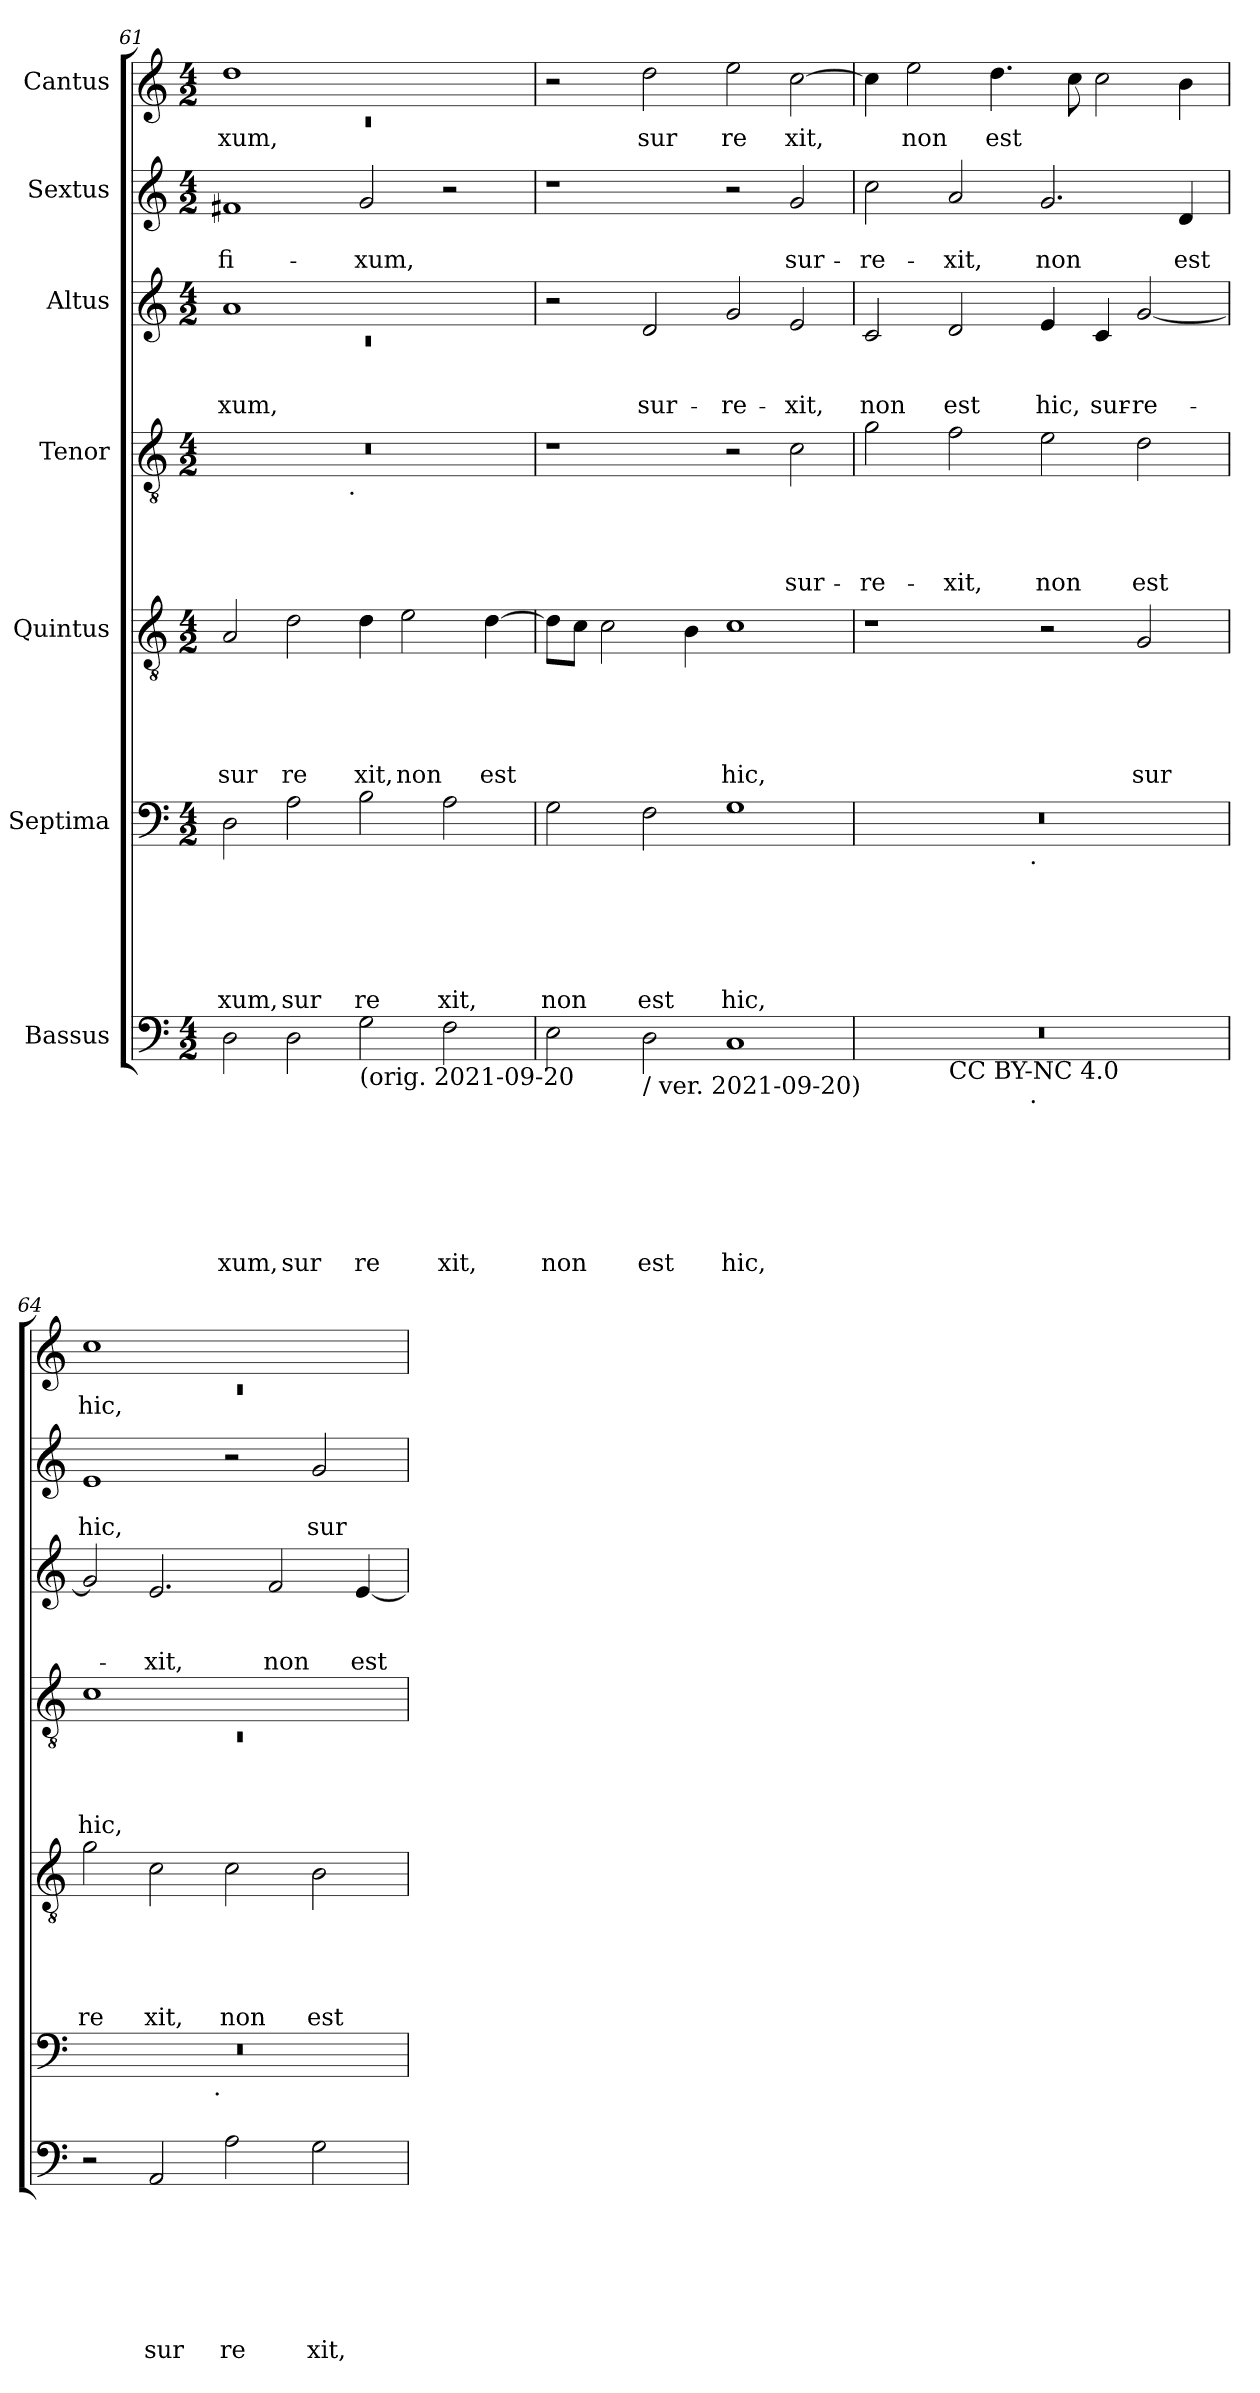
**kern	**text	**text	**text	**text	**text	**text	**text	**kern	**text	**text	**text	**text	**text	**text	**kern	**text	**text	**text	**text	**text	**kern	**text	**text	**text	**text	**kern	**text	**text	**text	**kern	**text	**text	**kern	**text
*part7	*part7	*part7	*part7	*part7	*part7	*part7	*part7	*part6	*part6	*part6	*part6	*part6	*part6	*part6	*part5	*part5	*part5	*part5	*part5	*part5	*part4	*part4	*part4	*part4	*part4	*part3	*part3	*part3	*part3	*part2	*part2	*part2	*part1	*part1
*staff7	*staff7	*staff7	*staff7	*staff7	*staff7	*staff7	*staff7	*staff6	*staff6	*staff6	*staff6	*staff6	*staff6	*staff6	*staff5	*staff5	*staff5	*staff5	*staff5	*staff5	*staff4	*staff4	*staff4	*staff4	*staff4	*staff3	*staff3	*staff3	*staff3	*staff2	*staff2	*staff2	*staff1	*staff1
*I"Bassus	*	*	*	*	*	*	*	*I"Septima	*	*	*	*	*	*	*I"Quintus	*	*	*	*	*	*I"Tenor	*	*	*	*	*I"Altus	*	*	*	*I"Sextus	*	*	*I"Cantus	*
*clefF4	*	*	*	*	*	*	*	*clefF4	*	*	*	*	*	*	*clefGv2	*	*	*	*	*	*clefGv2	*	*	*	*	*clefG2	*	*	*	*clefG2	*	*	*clefG2	*
*k[]	*	*	*	*	*	*	*	*k[]	*	*	*	*	*	*	*k[]	*	*	*	*	*	*k[]	*	*	*	*	*k[]	*	*	*	*k[]	*	*	*k[]	*
*C:	*	*	*	*	*	*	*	*C:	*	*	*	*	*	*	*C:	*	*	*	*	*	*C:	*	*	*	*	*C:	*	*	*	*C:	*	*	*C:	*
*M4/2	*	*	*	*	*	*	*	*M4/2	*	*	*	*	*	*	*M4/2	*	*	*	*	*	*M4/2	*	*	*	*	*M4/2	*	*	*	*M4/2	*	*	*M4/2	*
=61	=61	=61	=61	=61	=61	=61	=61	=61	=61	=61	=61	=61	=61	=61	=61	=61	=61	=61	=61	=61	=61	=61	=61	=61	=61	=61	=61	=61	=61	=61	=61	=61	=61	=61
*	*	*	*	*	*	*	*	*	*	*	*	*	*	*	*	*	*	*	*	*	*	*	*	*	*	*^	*	*	*	*	*	*	*^	*
!	!	!	!	!	!	!	!LO:LY:b	!	!	!	!	!	!	!LO:LY:b	!	!	!	!	!	!LO:LY:b	!	!	!	!	!	!	!LO:N:vis=1	!	!	!LO:LY:b	!	!	!LO:LY:b	!	!LO:N:vis=1	!LO:LY:b
*	*	*	*	*	*	*	*	*	*	*	*	*	*	*	*	*	*	*	*	*	*^	*	*	*	*	*	*	*	*	*	*	*	*	*	*	*
2D\	.	.	.	.	.	.	xum,	2D\	.	.	.	.	.	xum,	2A/	.	.	.	.	sur	0r	2ryy	.	.	.	.	1a	0rc	.	.	-xum,	1f#X	.	-fi-	1dd	0rc	xum,
!	!	!	!	!	!	!	!LO:LY:b	!	!	!	!	!	!	!LO:LY:b	!	!	!	!	!	!LO:LY:b	!	!	!	!	!	!	!	!	!	!	!	!	!	!	!	!	!
2D\	.	.	.	.	.	.	sur	2A\	.	.	.	.	.	sur	2d\	.	.	.	.	re	.	4...ryy	.	.	.	.	.	.	.	.	.	.	.	.	.	.	.
!	!	!	!	!	!	!	!	!	!	!	!	!	!	!	!	!	!	!	!	!	!	!LO:TX:b:t=.	!	!	!	!	!	!	!	!	!	!	!	!	!	!	!
.	.	.	.	.	.	.	.	.	.	.	.	.	.	.	.	.	.	.	.	.	.	1ryy	.	.	.	.	.	.	.	.	.	.	.	.	.	.	.
!LO:TX:b:t=(orig. 2021-09-20	!	!	!	!	!	!	!	!	!	!	!	!	!	!	!	!	!	!	!	!	!	!	!	!	!	!	!	!	!	!	!	!	!	!	!	!	!
!	!	!	!	!	!	!	!LO:LY:b	!	!	!	!	!	!	!LO:LY:b	!	!	!	!	!	!LO:LY:b	!	!	!	!	!	!	!	!	!	!	!	!	!	!LO:LY:b	!	!	!
2G\	.	.	.	.	.	.	re	2B\	.	.	.	.	.	re	4d\	.	.	.	.	xit,	.	.	.	.	.	.	1ryy	.	.	.	.	2g/	.	-xum,	1ryy	.	.
!	!	!	!	!	!	!	!	!	!	!	!	!	!	!	!	!	!	!	!	!LO:LY:b	!	!	!	!	!	!	!	!	!	!	!	!	!	!	!	!	!
.	.	.	.	.	.	.	.	.	.	.	.	.	.	.	2e\	.	.	.	.	non	.	.	.	.	.	.	.	.	.	.	.	.	.	.	.	.	.
!	!	!	!	!	!	!	!LO:LY:b	!	!	!	!	!	!	!LO:LY:b	!	!	!	!	!	!	!	!	!	!	!	!	!	!	!	!	!	!	!	!	!	!	!
2F\	.	.	.	.	.	.	xit,	2A\	.	.	.	.	.	xit,	.	.	.	.	.	.	.	.	.	.	.	.	.	.	.	.	.	2r	.	.	.	.	.
!	!	!	!	!	!	!	!	!	!	!	!	!	!	!	!	!	!	!	!	!LO:LY:b	!	!	!	!	!	!	!	!	!	!	!	!	!	!	!	!	!
.	.	.	.	.	.	.	.	.	.	.	.	.	.	.	[>4d\	.	.	.	.	est	.	.	.	.	.	.	.	.	.	.	.	.	.	.	.	.	.
.	.	.	.	.	.	.	.	.	.	.	.	.	.	.	.	.	.	.	.	.	.	32ryy	.	.	.	.	.	.	.	.	.	.	.	.	.	.	.
=62	=62	=62	=62	=62	=62	=62	=62	=62	=62	=62	=62	=62	=62	=62	=62	=62	=62	=62	=62	=62	=62	=62	=62	=62	=62	=62	=62	=62	=62	=62	=62	=62	=62	=62	=62	=62	=62
!	!	!	!	!	!	!	!LO:LY:b	!	!	!	!	!	!	!LO:LY:b	!	!	!	!	!	!	!	!	!	!	!	!	!	!	!	!	!	!	!	!	!	!	!
*	*	*	*	*	*	*	*	*	*	*	*	*	*	*	*	*	*	*	*	*	*v	*v	*	*	*	*	*	*	*	*	*	*	*	*	*v	*v	*
*	*	*	*	*	*	*	*	*	*	*	*	*	*	*	*	*	*	*	*	*	*	*	*	*	*	*v	*v	*	*	*	*	*	*	*	*
2E\	.	.	.	.	.	.	non	2G\	.	.	.	.	.	non	8d\L]	.	.	.	.	.	1r	.	.	.	.	2r	.	.	.	1r	.	.	2r	.
.	.	.	.	.	.	.	.	.	.	.	.	.	.	.	8c\J	.	.	.	.	.	.	.	.	.	.	.	.	.	.	.	.	.	.	.
.	.	.	.	.	.	.	.	.	.	.	.	.	.	.	2c\	.	.	.	.	.	.	.	.	.	.	.	.	.	.	.	.	.	.	.
!LO:TX:b:t=/ ver. 2021-09-20)	!	!	!	!	!	!	!	!	!	!	!	!	!	!	!	!	!	!	!	!	!	!	!	!	!	!	!	!	!	!	!	!	!	!
!	!	!	!	!	!	!	!LO:LY:b	!	!	!	!	!	!	!LO:LY:b	!	!	!	!	!	!	!	!	!	!	!	!	!	!	!LO:LY:b	!	!	!	!	!LO:LY:b
2D\	.	.	.	.	.	.	est	2F\	.	.	.	.	.	est	.	.	.	.	.	.	.	.	.	.	.	2d/	.	.	sur-	.	.	.	2dd\	sur
.	.	.	.	.	.	.	.	.	.	.	.	.	.	.	4B\	.	.	.	.	.	.	.	.	.	.	.	.	.	.	.	.	.	.	.
!	!	!	!	!	!	!	!LO:LY:b	!	!	!	!	!	!	!LO:LY:b	!	!	!	!	!	!LO:LY:b	!	!	!	!	!	!	!	!	!LO:LY:b	!	!	!	!	!LO:LY:b
1C	.	.	.	.	.	.	hic,	1G	.	.	.	.	.	hic,	1c	.	.	.	.	hic,	2r	.	.	.	.	2g/	.	.	-re-	2r	.	.	2ee\	re
!	!	!	!	!	!	!	!	!	!	!	!	!	!	!	!	!	!	!	!	!	!	!	!	!	!LO:LY:b	!	!	!	!LO:LY:b	!	!	!LO:LY:b	!	!LO:LY:b
.	.	.	.	.	.	.	.	.	.	.	.	.	.	.	.	.	.	.	.	.	2c\	.	.	.	sur-	2e/	.	.	-xit,	2g/	.	sur-	[>2cc\	xit,
=63	=63	=63	=63	=63	=63	=63	=63	=63	=63	=63	=63	=63	=63	=63	=63	=63	=63	=63	=63	=63	=63	=63	=63	=63	=63	=63	=63	=63	=63	=63	=63	=63	=63	=63
!	!	!	!	!	!	!	!	!	!	!	!	!	!	!	!	!	!	!	!	!	!	!	!	!	!LO:LY:b	!	!	!	!LO:LY:b	!	!	!LO:LY:b	!	!
*^	*	*	*	*	*	*	*	*^	*	*	*	*	*	*	*	*	*	*	*	*	*	*	*	*	*	*	*	*	*	*	*	*	*	*
*	*^	*	*	*	*	*	*	*	*	*	*	*	*	*	*	*	*	*	*	*	*	*	*	*	*	*	*	*	*	*	*	*	*	*	*	*
0r	2ryy	2ryy	.	.	.	.	.	.	.	0r	2ryy	.	.	.	.	.	.	1r	.	.	.	.	.	2g\	.	.	.	-re-	2c/	.	.	non	2cc\	.	-re-	4cc\]	.
!	!	!	!	!	!	!	!	!	!	!	!	!	!	!	!	!	!	!	!	!	!	!	!	!	!	!	!	!	!	!	!	!	!	!	!	!	!LO:LY:b
.	.	.	.	.	.	.	.	.	.	.	.	.	.	.	.	.	.	.	.	.	.	.	.	.	.	.	.	.	.	.	.	.	.	.	.	2ee\	non
!	!LO:TX:b:t=CC BY-NC 4.0	!	!	!	!	!	!	!	!	!	!	!	!	!	!	!	!	!	!	!	!	!	!	!	!	!	!	!	!	!	!	!	!	!	!	!	!
!	!	!	!	!	!	!	!	!	!	!	!	!	!	!	!	!	!	!	!	!	!	!	!	!	!	!	!	!LO:LY:b	!	!	!	!LO:LY:b	!	!	!LO:LY:b	!	!
.	1.ryy	4...ryy	.	.	.	.	.	.	.	.	4...ryy	.	.	.	.	.	.	.	.	.	.	.	.	2f\	.	.	.	-xit,	2d/	.	.	est	2a/	.	-xit,	.	.
!	!	!	!	!	!	!	!	!	!	!	!	!	!	!	!	!	!	!	!	!	!	!	!	!	!	!	!	!	!	!	!	!	!	!	!	!	!LO:LY:b
.	.	.	.	.	.	.	.	.	.	.	.	.	.	.	.	.	.	.	.	.	.	.	.	.	.	.	.	.	.	.	.	.	.	.	.	4.dd\	est
!	!	!	!	!	!	!	!	!	!	!	!LO:TX:b:t=.	!	!	!	!	!	!	!	!	!	!	!	!	!	!	!	!	!	!	!	!	!	!	!	!	!	!
!	!	!LO:TX:b:t=.	!	!	!	!	!	!	!	!	!	!	!	!	!	!	!	!	!	!	!	!	!	!	!	!	!	!	!	!	!	!	!	!	!	!	!
.	.	1ryy	.	.	.	.	.	.	.	.	1ryy	.	.	.	.	.	.	.	.	.	.	.	.	.	.	.	.	.	.	.	.	.	.	.	.	.	.
!	!	!	!	!	!	!	!	!	!	!	!	!	!	!	!	!	!	!	!	!	!	!	!	!	!	!	!	!LO:LY:b	!	!	!	!LO:LY:b	!	!	!LO:LY:b	!	!
.	.	.	.	.	.	.	.	.	.	.	.	.	.	.	.	.	.	2r	.	.	.	.	.	2e\	.	.	.	non	4e/	.	.	hic,	2.g/	.	non	.	.
.	.	.	.	.	.	.	.	.	.	.	.	.	.	.	.	.	.	.	.	.	.	.	.	.	.	.	.	.	.	.	.	.	.	.	.	8cc\	.
!	!	!	!	!	!	!	!	!	!	!	!	!	!	!	!	!	!	!	!	!	!	!	!	!	!	!	!	!	!	!	!	!LO:LY:b	!	!	!	!	!
.	.	.	.	.	.	.	.	.	.	.	.	.	.	.	.	.	.	.	.	.	.	.	.	.	.	.	.	.	4c/	.	.	sur-	.	.	.	2cc\	.
!	!	!	!	!	!	!	!	!	!	!	!	!	!	!	!	!	!	!	!	!	!	!	!LO:LY:b	!	!	!	!	!LO:LY:b	!	!	!	!LO:LY:b	!	!	!	!	!
.	.	.	.	.	.	.	.	.	.	.	.	.	.	.	.	.	.	2G/	.	.	.	.	sur	2d\	.	.	.	est	[<2g/	.	.	-re-	.	.	.	.	.
!	!	!	!	!	!	!	!	!	!	!	!	!	!	!	!	!	!	!	!	!	!	!	!	!	!	!	!	!	!	!	!	!	!	!	!LO:LY:b	!	!
.	.	.	.	.	.	.	.	.	.	.	.	.	.	.	.	.	.	.	.	.	.	.	.	.	.	.	.	.	.	.	.	.	4d/	.	est	4b\	.
.	.	32ryy	.	.	.	.	.	.	.	.	32ryy	.	.	.	.	.	.	.	.	.	.	.	.	.	.	.	.	.	.	.	.	.	.	.	.	.	.
=64	=64	=64	=64	=64	=64	=64	=64	=64	=64	=64	=64	=64	=64	=64	=64	=64	=64	=64	=64	=64	=64	=64	=64	=64	=64	=64	=64	=64	=64	=64	=64	=64	=64	=64	=64	=64	=64
*	*	*	*	*	*	*	*	*	*	*	*	*	*	*	*	*	*	*	*	*	*	*	*	*^	*	*	*	*	*	*	*	*	*	*	*	*^	*
!	!	!	!	!	!	!	!	!	!	!	!	!	!	!	!	!	!	!	!	!	!	!	!LO:LY:b	!	!LO:N:vis=1	!	!	!	!LO:LY:b	!	!	!	!	!	!	!LO:LY:b	!	!LO:N:vis=1	!LO:LY:b
*v	*v	*v	*	*	*	*	*	*	*	*	*	*	*	*	*	*	*	*	*	*	*	*	*	*	*	*	*	*	*	*	*	*	*	*	*	*	*	*	*
2r	.	.	.	.	.	.	.	0r	2ryy	.	.	.	.	.	.	2g\	.	.	.	.	re	1c	0rC	.	.	.	hic,	2g/]	.	.	.	1e	.	hic,	1cc	0rc	hic,
!	!	!	!	!	!	!	!LO:LY:b	!	!	!	!	!	!	!	!	!	!	!	!	!	!LO:LY:b	!	!	!	!	!	!	!	!	!	!LO:LY:b	!	!	!	!	!	!
2AA/	.	.	.	.	.	.	sur	.	4...ryy	.	.	.	.	.	.	2c\	.	.	.	.	xit,	.	.	.	.	.	.	2.e/	.	.	-xit,	.	.	.	.	.	.
!	!	!	!	!	!	!	!	!	!LO:TX:b:t=.	!	!	!	!	!	!	!	!	!	!	!	!	!	!	!	!	!	!	!	!	!	!	!	!	!	!	!	!
.	.	.	.	.	.	.	.	.	1ryy	.	.	.	.	.	.	.	.	.	.	.	.	.	.	.	.	.	.	.	.	.	.	.	.	.	.	.	.
!	!	!	!	!	!	!	!LO:LY:b	!	!	!	!	!	!	!	!	!	!	!	!	!	!LO:LY:b	!	!	!	!	!	!	!	!	!	!	!	!	!	!	!	!
2A\	.	.	.	.	.	.	re	.	.	.	.	.	.	.	.	2c\	.	.	.	.	non	1ryy	.	.	.	.	.	.	.	.	.	2r	.	.	1ryy	.	.
!	!	!	!	!	!	!	!	!	!	!	!	!	!	!	!	!	!	!	!	!	!	!	!	!	!	!	!	!	!	!	!LO:LY:b	!	!	!	!	!	!
.	.	.	.	.	.	.	.	.	.	.	.	.	.	.	.	.	.	.	.	.	.	.	.	.	.	.	.	2f/	.	.	non	.	.	.	.	.	.
!	!	!	!	!	!	!	!LO:LY:b	!	!	!	!	!	!	!	!	!	!	!	!	!	!LO:LY:b	!	!	!	!	!	!	!	!	!	!	!	!	!LO:LY:b	!	!	!
2G\	.	.	.	.	.	.	xit,	.	.	.	.	.	.	.	.	2B\	.	.	.	.	est	.	.	.	.	.	.	.	.	.	.	2g/	.	sur-	.	.	.
!	!	!	!	!	!	!	!	!	!	!	!	!	!	!	!	!	!	!	!	!	!	!	!	!	!	!	!	!	!	!	!LO:LY:b	!	!	!	!	!	!
.	.	.	.	.	.	.	.	.	.	.	.	.	.	.	.	.	.	.	.	.	.	.	.	.	.	.	.	[>4e/	.	.	est	.	.	.	.	.	.
.	.	.	.	.	.	.	.	.	32ryy	.	.	.	.	.	.	.	.	.	.	.	.	.	.	.	.	.	.	.	.	.	.	.	.	.	.	.	.
*	*	*	*	*	*	*	*	*v	*v	*	*	*	*	*	*	*	*	*	*	*	*	*v	*v	*	*	*	*	*	*	*	*	*	*	*	*v	*v	*
=	=	=	=	=	=	=	=	=	=	=	=	=	=	=	=	=	=	=	=	=	=	=	=	=	=	=	=	=	=	=	=	=	=	=
*-	*-	*-	*-	*-	*-	*-	*-	*-	*-	*-	*-	*-	*-	*-	*-	*-	*-	*-	*-	*-	*-	*-	*-	*-	*-	*-	*-	*-	*-	*-	*-	*-	*-	*-
